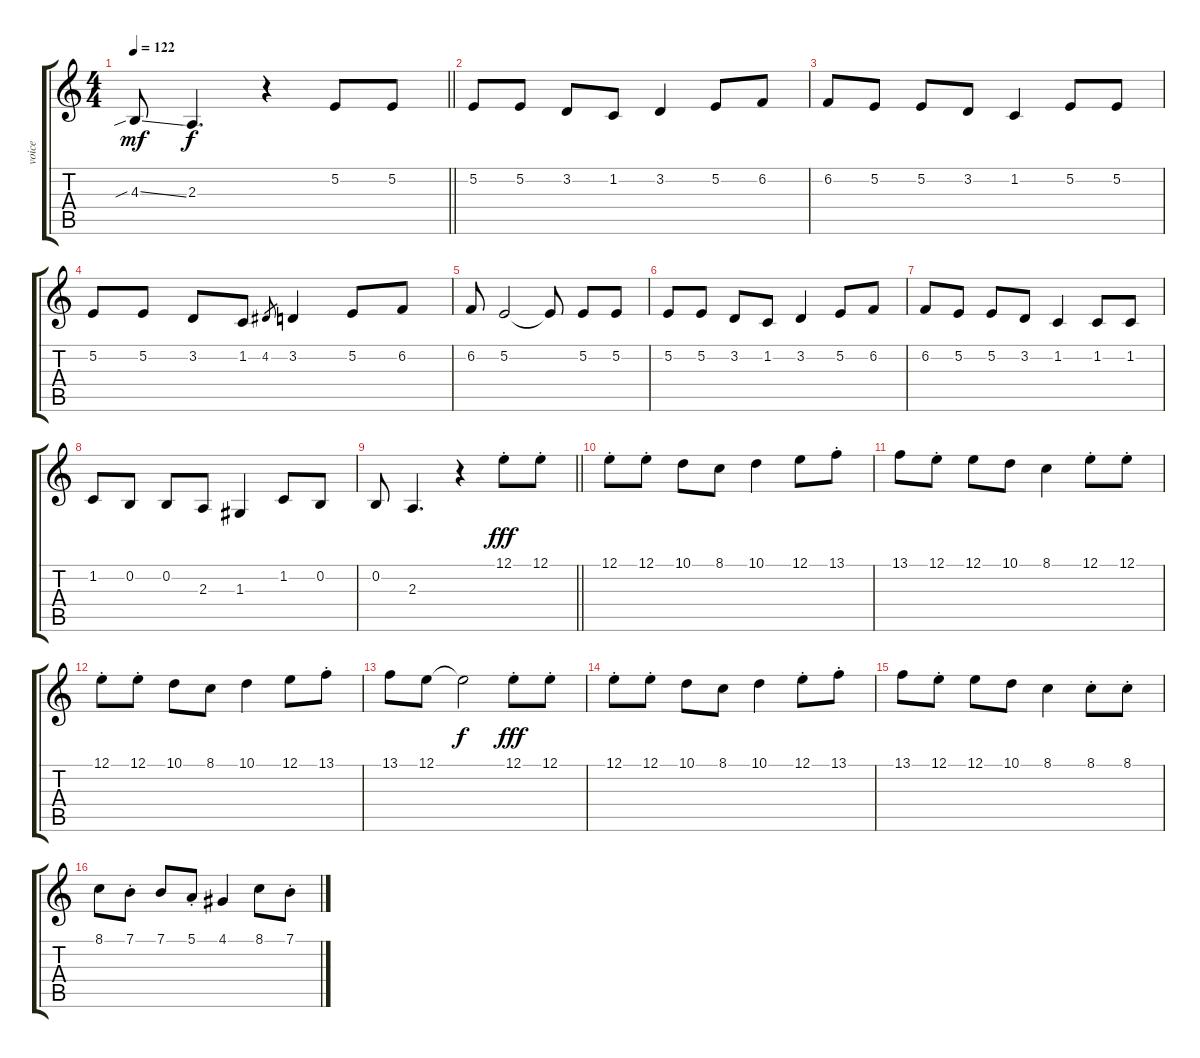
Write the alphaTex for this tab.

\track ("voice" "voice") {instrument accordion}
\staff {score tabs}
\tuning (E4 B3 G3 D3 A2 E2) {hide}
\ts (4 4)
\tempo 122
\clef g2
\barLineRight lightlight
\ks c
4.3{sib ss}.8{dy mf} 2.3.4{d dy f} r.4 5.2.8 5.2.8 |
5.2.8 5.2.8 3.2.8 1.2.8 3.2.4 5.2.8 6.2.8 |
6.2.8 5.2.8 5.2.8 3.2.8 1.2.4 5.2.8 5.2.8 |
5.2.8 5.2.8 3.2.8 1.2.8 4.2.8{gr} 3.2.4 5.2.8 6.2.8 |
6.2.8 5.2.2 5.2{t}.8 5.2.8 5.2.8 |
5.2.8 5.2.8 3.2.8 1.2.8 3.2.4 5.2.8 6.2.8 |
6.2.8 5.2.8 5.2.8 3.2.8 1.2.4 1.2.8 1.2.8 |
1.2.8 0.2.8 0.2.8 2.3.8 1.3.4 1.2.8 0.2.8 |
\barLineRight lightlight
0.2.8 2.3.4{d} r.4 12.1{st}.8{dy fff} 12.1{st}.8 |
12.1{st}.8 12.1{st}.8 10.1.8 8.1.8 10.1.4 12.1.8 13.1{st}.8 |
13.1.8 12.1{st}.8 12.1.8 10.1.8 8.1.4 12.1{st}.8 12.1{st}.8 |
12.1{st}.8 12.1{st}.8 10.1.8 8.1.8 10.1.4 12.1.8 13.1{st}.8 |
13.1.8 12.1.8 12.1{t}.2{dy f} 12.1{st}.8{dy fff} 12.1{st}.8 |
12.1{st}.8 12.1{st}.8 10.1.8 8.1.8 10.1.4 12.1{st}.8 13.1{st}.8 |
13.1.8 12.1{st}.8 12.1.8 10.1.8 8.1.4 8.1{st}.8 8.1{st}.8 |
8.1.8 7.1{st}.8 7.1.8 5.1{st}.8 4.1.4 8.1.8 7.1{st}.8
